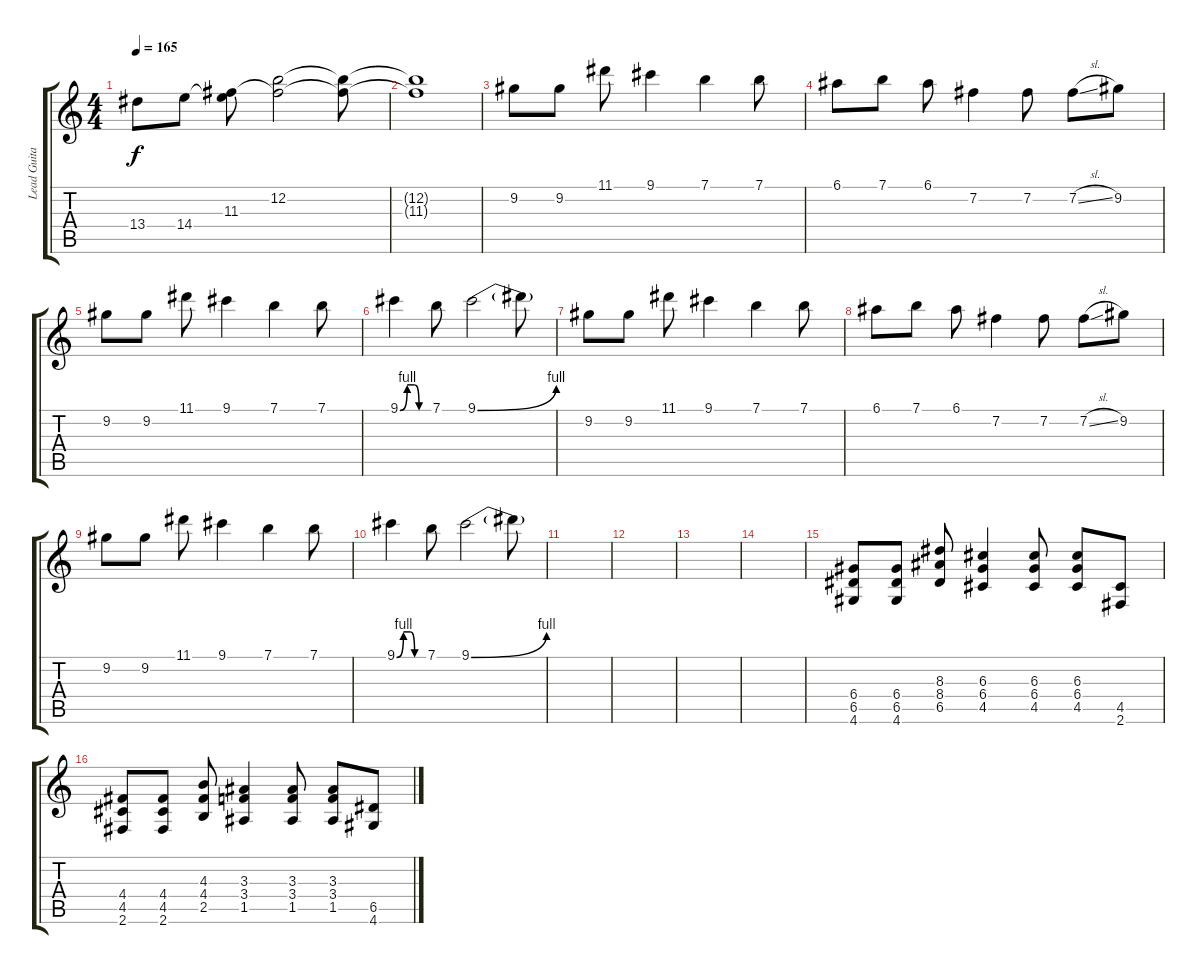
\track ("Lead Guitar" "Lead Guita") {instrument overdrivenguitar}
\staff {score tabs}
\tuning (E4 B3 G3 D3 A2 E2) {hide}
\ts (4 4)
\tempo 165
\clef g2
\ks c
13.4.8{dy f} 14.4.8 (11.3 14.4{t}).8 (12.2 11.3{t}).2 (12.2{t} 11.3{t}).8 |
(12.2{t} 11.3{t}).1 |
9.2.8 9.2.8 11.1.8 9.1.4 7.1.4 7.1.8 |
6.1.8 7.1.8 6.1.8 7.2.4 7.2.8 7.2{sl}.8 9.2.8 |
9.2.8 9.2.8 11.1.8 9.1.4 7.1.4 7.1.8 |
9.1{be (custom 0 0 15 4 30 4 40 0 60 0)}.4 7.1.8 9.1{be (bend 0 0 60 4)}.2 9.1{t}.8 |
9.2.8 9.2.8 11.1.8 9.1.4 7.1.4 7.1.8 |
6.1.8 7.1.8 6.1.8 7.2.4 7.2.8 7.2{sl}.8 9.2.8 |
9.2.8 9.2.8 11.1.8 9.1.4 7.1.4 7.1.8 |
9.1{be (custom 0 0 15 4 30 4 40 0 60 0)}.4 7.1.8 9.1{be (bend 0 0 60 4)}.2 9.1{t}.8 |
|
|
|
|
(6.4 6.5 4.6).8 (6.4 6.5 4.6).8 (8.3 8.4 6.5).8 (6.3 6.4 4.5).4 (6.3 6.4 4.5).8 (6.3 6.4 4.5).8 (4.5 2.6).8 |
(4.4 4.5 2.6).8 (4.4 4.5 2.6).8 (4.3 4.4 2.5).8 (3.3 3.4 1.5).4 (3.3 3.4 1.5).8 (3.3 3.4 1.5).8 (6.5 4.6).8
